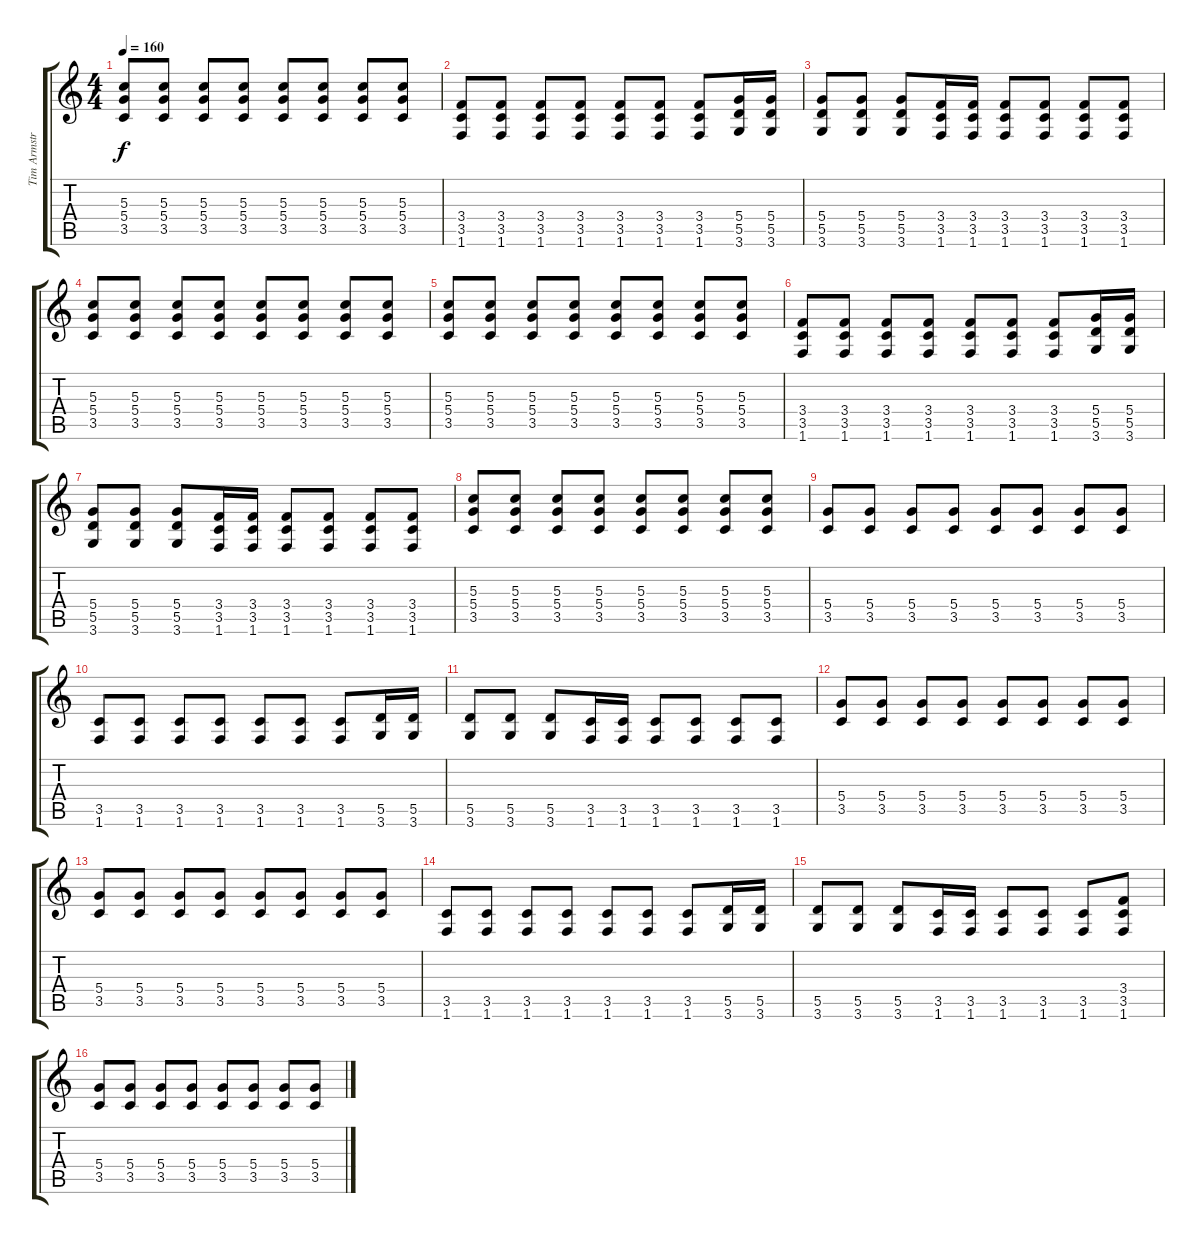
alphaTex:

\track ("Tim Armstrong" "Tim Armstr") {instrument overdrivenguitar}
\staff {score tabs}
\tuning (E4 B3 G3 D3 A2 E2) {hide}
\ts (4 4)
\tempo 160
\clef g2
\ks c
(5.3 5.4 3.5).8{dy f instrument overdrivenguitar} (5.3 5.4 3.5).8 (5.3 5.4 3.5).8 (5.3 5.4 3.5).8 (5.3 5.4 3.5).8 (5.3 5.4 3.5).8 (5.3 5.4 3.5).8 (5.3 5.4 3.5).8 |
(3.4 3.5 1.6).8 (3.4 3.5 1.6).8 (3.4 3.5 1.6).8 (3.4 3.5 1.6).8 (3.4 3.5 1.6).8 (3.4 3.5 1.6).8 (3.4 3.5 1.6).8 (5.4 5.5 3.6).16 (5.4 5.5 3.6).16 |
(5.4 5.5 3.6).8 (5.4 5.5 3.6).8 (5.4 5.5 3.6).8 (3.4 3.5 1.6).16 (3.4 3.5 1.6).16 (3.4 3.5 1.6).8 (3.4 3.5 1.6).8 (3.4 3.5 1.6).8 (3.4 3.5 1.6).8 |
(5.3 5.4 3.5).8 (5.3 5.4 3.5).8 (5.3 5.4 3.5).8 (5.3 5.4 3.5).8 (5.3 5.4 3.5).8 (5.3 5.4 3.5).8 (5.3 5.4 3.5).8 (5.3 5.4 3.5).8 |
(5.3 5.4 3.5).8 (5.3 5.4 3.5).8 (5.3 5.4 3.5).8 (5.3 5.4 3.5).8 (5.3 5.4 3.5).8 (5.3 5.4 3.5).8 (5.3 5.4 3.5).8 (5.3 5.4 3.5).8 |
(3.4 3.5 1.6).8 (3.4 3.5 1.6).8 (3.4 3.5 1.6).8 (3.4 3.5 1.6).8 (3.4 3.5 1.6).8 (3.4 3.5 1.6).8 (3.4 3.5 1.6).8 (5.4 5.5 3.6).16 (5.4 5.5 3.6).16 |
(5.4 5.5 3.6).8 (5.4 5.5 3.6).8 (5.4 5.5 3.6).8 (3.4 3.5 1.6).16 (3.4 3.5 1.6).16 (3.4 3.5 1.6).8 (3.4 3.5 1.6).8 (3.4 3.5 1.6).8 (3.4 3.5 1.6).8 |
(5.3 5.4 3.5).8 (5.3 5.4 3.5).8 (5.3 5.4 3.5).8 (5.3 5.4 3.5).8 (5.3 5.4 3.5).8 (5.3 5.4 3.5).8 (5.3 5.4 3.5).8 (5.3 5.4 3.5).8 |
(5.4 3.5).8 (5.4 3.5).8 (5.4 3.5).8 (5.4 3.5).8 (5.4 3.5).8 (5.4 3.5).8 (5.4 3.5).8 (5.4 3.5).8 |
(3.5 1.6).8 (3.5 1.6).8 (3.5 1.6).8 (3.5 1.6).8 (3.5 1.6).8 (3.5 1.6).8 (3.5 1.6).8 (5.5 3.6).16 (5.5 3.6).16 |
(5.5 3.6).8 (5.5 3.6).8 (5.5 3.6).8 (3.5 1.6).16 (3.5 1.6).16 (3.5 1.6).8 (3.5 1.6).8 (3.5 1.6).8 (3.5 1.6).8 |
(5.4 3.5).8 (5.4 3.5).8 (5.4 3.5).8 (5.4 3.5).8 (5.4 3.5).8 (5.4 3.5).8 (5.4 3.5).8 (5.4 3.5).8 |
(5.4 3.5).8 (5.4 3.5).8 (5.4 3.5).8 (5.4 3.5).8 (5.4 3.5).8 (5.4 3.5).8 (5.4 3.5).8 (5.4 3.5).8 |
(3.5 1.6).8 (3.5 1.6).8 (3.5 1.6).8 (3.5 1.6).8 (3.5 1.6).8 (3.5 1.6).8 (3.5 1.6).8 (5.5 3.6).16 (5.5 3.6).16 |
(5.5 3.6).8 (5.5 3.6).8 (5.5 3.6).8 (3.5 1.6).16 (3.5 1.6).16 (3.5 1.6).8 (3.5 1.6).8 (3.5 1.6).8 (3.4 3.5 1.6).8 |
(5.4 3.5).8 (5.4 3.5).8 (5.4 3.5).8 (5.4 3.5).8 (5.4 3.5).8 (5.4 3.5).8 (5.4 3.5).8 (5.4 3.5).8
